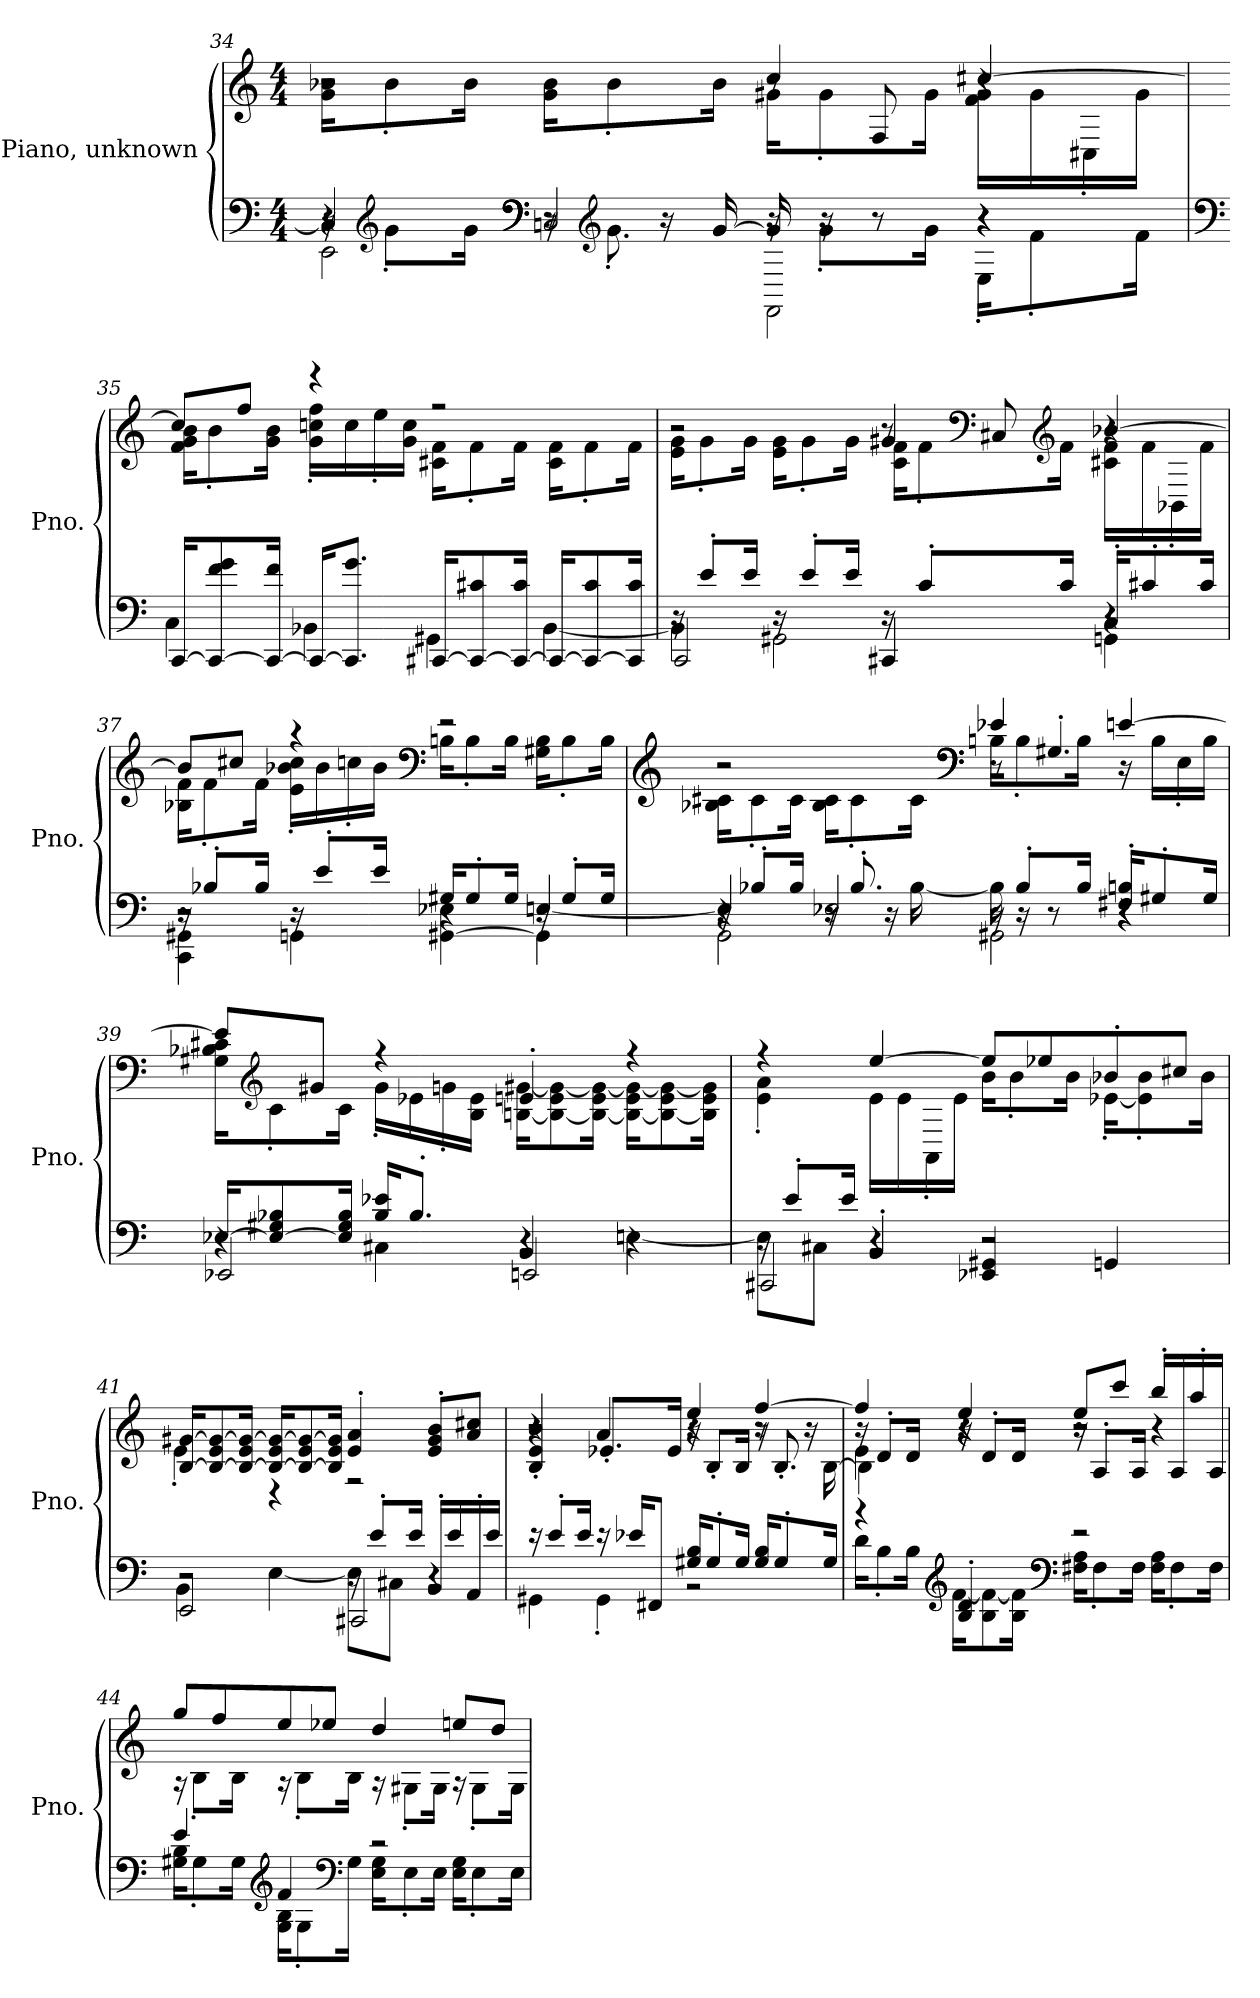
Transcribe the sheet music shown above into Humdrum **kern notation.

**kern	**kern
*part1	*part1
*staff2	*staff1
*I"Piano, unknown	*
*I'Pno.	*
!!LO:LB:g=z
*clefF4	*clefG2
*k[]	*k[]
*M4/4	*M4/4
=34	=34
*^	*^
*	*^	*	*^
*	*	*^	*	*	*
4r	16r	4C#/]	2EE\	2r	16g\ 16b-X\KL	2r
*clefG2	*	*	*	*	*	*
.	8g'\L	.	.	.	8b-'\	.
.	16g\Jk	.	.	.	16b-\Jk	.
*clefF4	*	*	*	*	*	*
8r	16r	2Cn/	.	.	16g\ 16b-\KL	.
*clefG2	*	*	*	*	*	*
.	8.g'\	.	.	.	8b-'\	.
16r	.	.	.	.	.	.
[16g/	.	.	.	.	16b-\Jk	.
16g/]	16r	.	2FF\	4cc/	16g#X\KL	8r
16r	8g'\L	.	.	.	8g#'\	.
8r	.	.	.	.	.	8F/
.	16g\Jk	.	.	.	16g#\Jk	.
4r	16E'\KL	4r	.	[4cc#X/	16f\ 16g#\LL	4r
.	8f'\	.	.	.	16g#\	.
.	.	.	.	.	16C#X'\	.
.	16f\Jk	.	.	.	16g#\JJ	.
*v	*v	*v	*v	*	*	*
*	*v	*v	*v
!!LO:LB:g=z
=35	=35
*clefF4	*
*^	*^
[16CC/KL	4C\	8cc#/L]	16f\ 16g\ 16b\KL
8CC/_ 8f/ 8g/	.	.	8b'\
.	.	8ff/J	.
16CC/_ 16f/Jk	.	.	16g\ 16b\Jk
16CC/KL_	4BB-X\	4r	16g\' 16ccn\' 16ff\'LL
8.CC/] 8.g/J	.	.	16cc\
.	.	.	16ee'\
.	.	.	16g\ 16cc\JJ
[16CC#X/KL	4GG#X\	2r	16c#X\ 16f\KL
8CC#/_ 8c#X/	.	.	8f'\
16CC#/_ 16c#/Jk	.	.	16f\Jk
16CC#/KL_	[4BB-\	.	16c#\ 16f\KL
8CC#/_ 8c#/	.	.	8f'\
16CC#/] 16c#/Jk	.	.	16f\Jk
=36	=36	=36	=36
*	*^	*	*^
16r	4BB-\]	2CC/	2r	16e\ 16g\KL	2r
8e'/L	.	.	.	8g'\	.
16e/Jk	.	.	.	16g\Jk	.
16r	2GG#X\	.	.	16e\ 16g\KL	.
8e'/L	.	.	.	8g'\	.
16e/Jk	.	.	.	16g\Jk	.
16r	.	4CC#X/	4g#X/	16c\ 16f\KL	8r
8c'/L	.	.	.	8f'\	.
*	*	*	*clefF4	*	*
.	.	.	.	.	8C#X/
*	*	*	*clefG2	*	*
16c/Jk	.	.	.	16f\Jk	.
16C'/KL	4GGn\	4r	[4b-X/	16c#X\ 16f\LL	4r
8c#X'/	.	.	.	16f\	.
.	.	.	.	16BB-X'\	.
16c#/Jk	.	.	.	16f\JJ	.
*	*	*	*	*v	*v
!!LO:PB:g=z
=37	=37	=37	=37	=37
16r	2r	4CC\ 4GG#X\	8b-/L]	16B-X\ 16f\KL
8B-X'/L	.	.	.	8f'\
.	.	.	8cc#X/J	.
16B-/Jk	.	.	.	16f\Jk
16r	.	4GGn\	4r	16e\' 16b-X\' 16cc#\'LL
8e'/L	.	.	.	16b-\
.	.	.	.	16ccn'\
16e/Jk	.	.	.	16b-\JJ
*	*	*	*clefF4	*
16G#X/KL	4r	[4GG#X\ 4E-X\	2r	16Bn\KL
8G#'/	.	.	.	8B'\
16G#/Jk	.	.	.	16B\Jk
16r	[4En/	4GG#\]	.	16G#X\ 16B\KL
8G#'/L	.	.	.	8B'\
16G#/Jk	.	.	.	16B\Jk
*v	*v	*v	*	*
*	*v	*v
!!LO:LB:g=z
=38	=38
*	*clefG2
*^	*^
*	*^	*	*^
*	*	*^	*	*	*
16r	4r	4E/]	2GG\	2r	16B-X\ 16c#X\KL	2r
8B-X'/L	.	.	.	.	8c#'\	.
16B-/Jk	.	.	.	.	16c#\Jk	.
16r	8r	2E-X/	.	.	16B-\ 16c#\KL	.
8.B-'/	.	.	.	.	8c#'\	.
.	16r	.	.	.	.	.
.	[16B-\	.	.	.	16c#\Jk	.
*	*	*	*	*clefF4	*	*
16r	16B-\]	.	2GG#X\	4e-X/	16Bn\KL	8r
8B-'/L	16r	.	.	.	8B'\	.
.	8r	.	.	.	.	4.G#X'/
16B-/Jk	.	.	.	.	16B\Jk	.
16F#X/' 16Bn/'KL	4r	4r	.	[4en/	16r	.
8G#X'/	.	.	.	.	16B\LL	.
.	.	.	.	.	16E'\	.
16G#/Jk	.	.	.	.	16B\JJ	.
*	*	*v	*v	*	*	*
*	*	*	*	*v	*v
!!LO:LB:g=z
=39	=39	=39	=39	=39
[16E-X/KL	4r	2EE-X/	8e/L]	16G#X\ 16B-X\ 16c#X\KL
*	*	*	*clefG2	*
8E-/_ 8G#X/ 8B-X/	.	.	.	8c#'\
.	.	.	8g#X/J	.
16E-/] 16G#/ 16B-/Jk	.	.	.	16c#\Jk
16B-/ 16e-X/KL	4C#X\	.	4r	16g#'\LL
8.B-'/J	.	.	.	16e-X\
.	.	.	.	16gn'\
.	.	.	.	16B-\ 16e-\JJ
4BB/	4r	2EEn/	4en'/	[16Bn\ [16g#X\KL
.	.	.	.	8B\_ 8e\ 8g#\_
.	.	.	.	16B\_ 16e\ 16g#\_Jk
4r	[4En\	.	4r	16B\_ 16e\ 16g#\_KL
.	.	.	.	8B\_ 8e\ 8g#\_
.	.	.	.	16B\] 16e\ 16g#\]Jk
!!LO:LB:g=z	!!
=40	=40	=40	=40	=40
16r	8E\L]	2CC#X/	4r	4e\' 4a\'
8e'/L	.	.	.	.
.	8C#X\J	.	.	.
16e/Jk	.	.	.	.
4BB'/	4r	.	[4ee/	16e\LL
.	.	.	.	16e\
.	.	.	.	16AA'\
.	.	.	.	16e\JJ
4EE-X/ 4GG#X/	2r	2r	8ee/L]	16b\KL
.	.	.	.	8b'\
.	.	.	8ee-X/	.
.	.	.	.	16b\Jk
4GGn/	.	.	8b-X'/	[16e-X'\KL
.	.	.	.	8e-\]' 8b-\'
.	.	.	8cc#X/J	.
.	.	.	.	16b-\Jk
=41	=41	=41	=41	=41
2EE/	4BB\	2r	[16B/ [16g#X/KL	4e'\
.	.	.	8B/_ 8e/ 8g#/_	.
.	.	.	16B/_ 16e/ 16g#/_Jk	.
.	[4E\	.	16B/_ 16e/ 16g#/_KL	4r
.	.	.	8B/_ 8e/ 8g#/_	.
.	.	.	16B/] 16e/ 16g#/]Jk	.
16r	8E\L]	2CC#X/	4e/' 4a/'	2r
8e'/L	.	.	.	.
.	8C#X\J	.	.	.
16e/Jk	.	.	.	.
16BB'/LL	4r	.	8e/' 8g#/' 8b/'L	.
16e/	.	.	.	.
16AA'/	.	.	8a/ 8cc#X/J	.
16e/JJ	.	.	.	.
*	*v	*v	*	*
!!LO:LB:g=z
=42	=42	=42	=42
*	*	*	*^
16r	4GG#X\	4r	4B/' 4e/' 4b/'	2r
8e'/L	.	.	.	.
16e/Jk	.	.	.	.
16r	4GG#'\	4a/	8.e-X'/L	.
16e-X/KL	.	.	.	.
8FF#X/J	.	.	.	.
.	.	.	16e-/Jk	.
16G#X/ 16B/KL	2r	4ee/	16r	4r
8G#'/	.	.	8B'/L	.
16G#/Jk	.	.	16B/Jk	.
16G#/ 16B/KL	.	[4ff/	16r	8r
8G#'/	.	.	8.B'/	.
.	.	.	.	16r
16G#/Jk	.	.	.	[16B\
=43	=43	=43	=43	=43
*	*	*	*	*^
4r	16d\KL	4ff/]	4e\	16r	4B\]
.	8B'\	.	.	8d'/L	.
.	16B\Jk	.	.	16d/Jk	.
*clefG2	*	*	*	*	*
4B/' 4d/'	[16f\KL	4ee/	4r	16r	4r
.	8B\ 8f\_	.	.	8d'/L	.
.	16B\ 16f\]Jk	.	.	16d/Jk	.
*clefF4	*	*	*	*	*
2r	16F#X\ 16A\KL	8ee/L	2r	16r	2r
.	8F#'\	.	.	8A'/L	.
.	.	8ccc/J	.	.	.
.	16F#\Jk	.	.	16A/Jk	.
.	16F#\ 16A\KL	4r	.	16bb'/LL	.
.	8F#'\	.	.	16A/	.
.	.	.	.	16aa'/	.
.	16F#\Jk	.	.	16A/JJ	.
*	*	*	*v	*v	*v
!!LO:LB:g=z
=44	=44	=44	=44
4e/	16G#X\ 16B\KL	8gg/L	16r
.	8G#'\	.	8B'\L
.	.	8ff/	.
.	16G#\Jk	.	16B\Jk
*clefG2	*	*	*
4f/	16G#\ 16B\KL	8ee/	16r
.	8G#'\	.	8B'\L
.	.	8ee-X/J	.
*clefF4	*	*	*
.	16G#\Jk	.	16B\Jk
2r	16E\ 16G#\KL	4dd/	16r
.	8E'\	.	8G#X'\L
.	16E\Jk	.	16G#\Jk
.	16E\ 16G#\KL	8een/L	16r
.	8E'\	.	8G#'\L
.	.	8dd/J	.
.	16E\Jk	.	16G#\Jk
*v	*v	*	*
*	*v	*v
=	=
*-	*-
